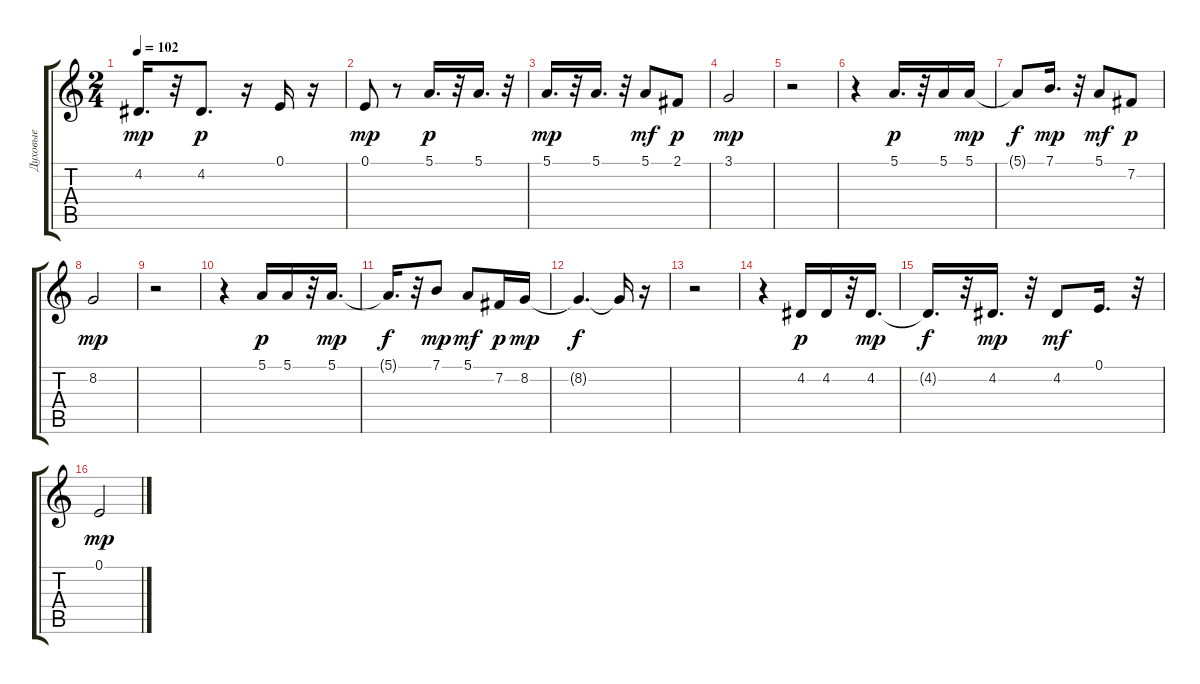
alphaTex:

\track ("Духовые" "Духовые") {instrument altosax}
\staff {score tabs}
\tuning (E4 B3 G3 D3 A2 E2) {hide}
\ts (2 4)
\tempo 102
\clef g2
\ks c
4.2.16{d dy mp} r.32 4.2.8{d dy p} r.16 0.1.16 r.16 |
0.1.8{dy mp} r.8 5.1.16{d dy p} r.32 5.1.16{d} r.32 |
5.1.16{d dy mp} r.32 5.1.16{d} r.32 5.1.8{dy mf} 2.1.8{dy p} |
3.1.2{dy mp} |
r.2 |
r.4 5.1.16{d dy p volume 16} r.32 5.1.16 5.1.16{dy mp} |
5.1{t}.8{dy f} 7.1.16{d dy mp} r.32 5.1.8{dy mf} 7.2.8{dy p} |
8.2.2{dy mp} |
r.2 |
r.4 5.1.16{dy p volume 16} 5.1.16 r.32 5.1.16{d dy mp} |
5.1{t}.16{d dy f} r.32 7.1.8{dy mp} 5.1.8{dy mf} 7.2.16{dy p} 8.2.16{dy mp} |
8.2{t}.4{d dy f} 8.2{t}.16 r.16 |
r.2 |
r.4 4.2.16{dy p volume 16} 4.2.16 r.32 4.2.16{d dy mp} |
4.2{t}.16{d dy f} r.32 4.2.16{d dy mp} r.32 4.2.8{dy mf} 0.1.16{d} r.32 |
0.1.2{dy mp}
